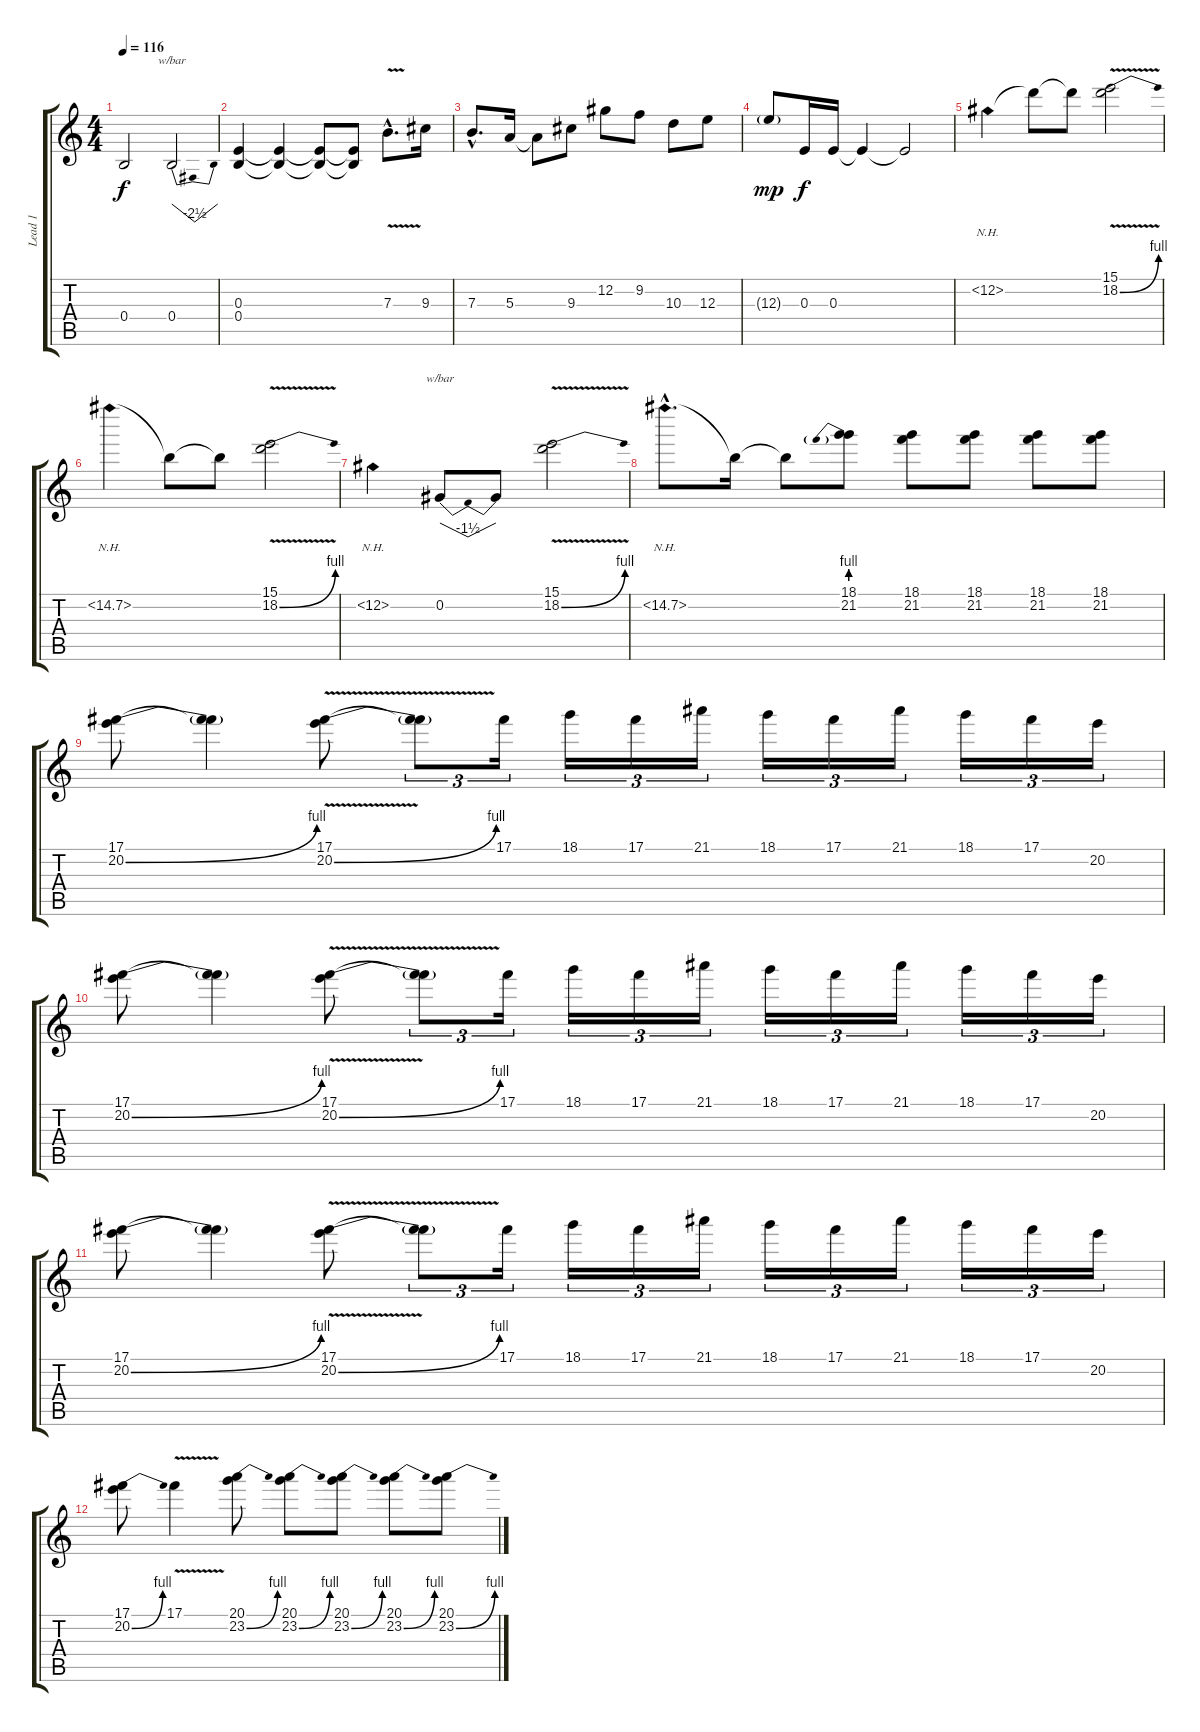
\track ("Lead 1" "Lead 1") {instrument overdrivenguitar}
\staff {score tabs}
\tuning (Db4 Ab3 E3 B2 Gb2 Db2) {hide}
\ts (4 4)
\tempo 116
\clef g2
\ks c
0.4.2{dy f} 0.4.2{tbe (dip default 0 0 30 -10 60 0)} |
(0.3 0.4).4 (0.3{t} 0.4{t}).4 (0.3{t} 0.4{t}).8 (0.3{t} 0.4{t}).8 7.3{v hac}.8{d} 9.3.16 |
7.3{hac}.8{d} 5.3.16 5.3{t}.8 9.3.8 12.2.8 9.2.8 10.3.8 12.3.8 |
12.3{g}.8{dy mp} 0.3.16{dy f} 0.3.16 0.3{t}.4 0.3{t}.2 |
18.2{nh}.4 18.2{t}.8 18.2{t}.8 (15.1 18.2{be (bend 0 0 60 4) v}).2 |
15.2{nh}.4 15.2{t}.8 15.2{t}.8 (15.1 18.2{be (bend 0 0 60 4) v}).2 |
18.2{nh}.4 0.2.8{tbe (dip default 0 0 30 -6 60 0)} 0.2{t}.8 (15.1 18.2{be (bend 0 0 60 4) v}).2 |
15.2{nh hac}.8{d} 15.2{t}.16 15.2{t}.8 (18.1 21.2{be (prebend 0 4 60 4)}).8 (18.1 21.2).8 (18.1 21.2).8 (18.1 21.2).8 (18.1 21.2).8 |
(17.1 20.2{be (bend 0 0 60 4)}).8 (17.1{t} 20.2{t}).4 (17.1 20.2{be (bend 0 0 60 4) v}).8 (17.1{t} 20.2{t}).8{tu (3 2)} 17.1.16{tu (3 2)} 18.1.16{tu (3 2)} 17.1.16{tu (3 2)} 21.1.16{tu (3 2)} 18.1.16{tu (3 2)} 17.1.16{tu (3 2)} 21.1.16{tu (3 2)} 18.1.16{tu (3 2)} 17.1.16{tu (3 2)} 20.2.16{tu (3 2)} |
(17.1 20.2{be (bend 0 0 60 4)}).8 (17.1{t} 20.2{t}).4 (17.1 20.2{be (bend 0 0 60 4) v}).8 (17.1{t} 20.2{t}).8{tu (3 2)} 17.1.16{tu (3 2)} 18.1.16{tu (3 2)} 17.1.16{tu (3 2)} 21.1.16{tu (3 2)} 18.1.16{tu (3 2)} 17.1.16{tu (3 2)} 21.1.16{tu (3 2)} 18.1.16{tu (3 2)} 17.1.16{tu (3 2)} 20.2.16{tu (3 2)} |
(17.1 20.2{be (bend 0 0 60 4)}).8 (17.1{t} 20.2{t}).4 (17.1 20.2{be (bend 0 0 60 4) v}).8 (17.1{t} 20.2{t}).8{tu (3 2)} 17.1.16{tu (3 2)} 18.1.16{tu (3 2)} 17.1.16{tu (3 2)} 21.1.16{tu (3 2)} 18.1.16{tu (3 2)} 17.1.16{tu (3 2)} 21.1.16{tu (3 2)} 18.1.16{tu (3 2)} 17.1.16{tu (3 2)} 20.2.16{tu (3 2)} |
(17.1 20.2{be (bend 0 0 60 4)}).8 17.1{v}.4 (20.1 23.2{be (bend 0 0 60 4)}).8 (20.1 23.2{be (bend 0 0 60 4)}).8 (20.1 23.2{be (bend 0 0 60 4)}).8 (20.1 23.2{be (bend 0 0 60 4)}).8 (20.1 23.2{be (bend 0 0 60 4)}).8
